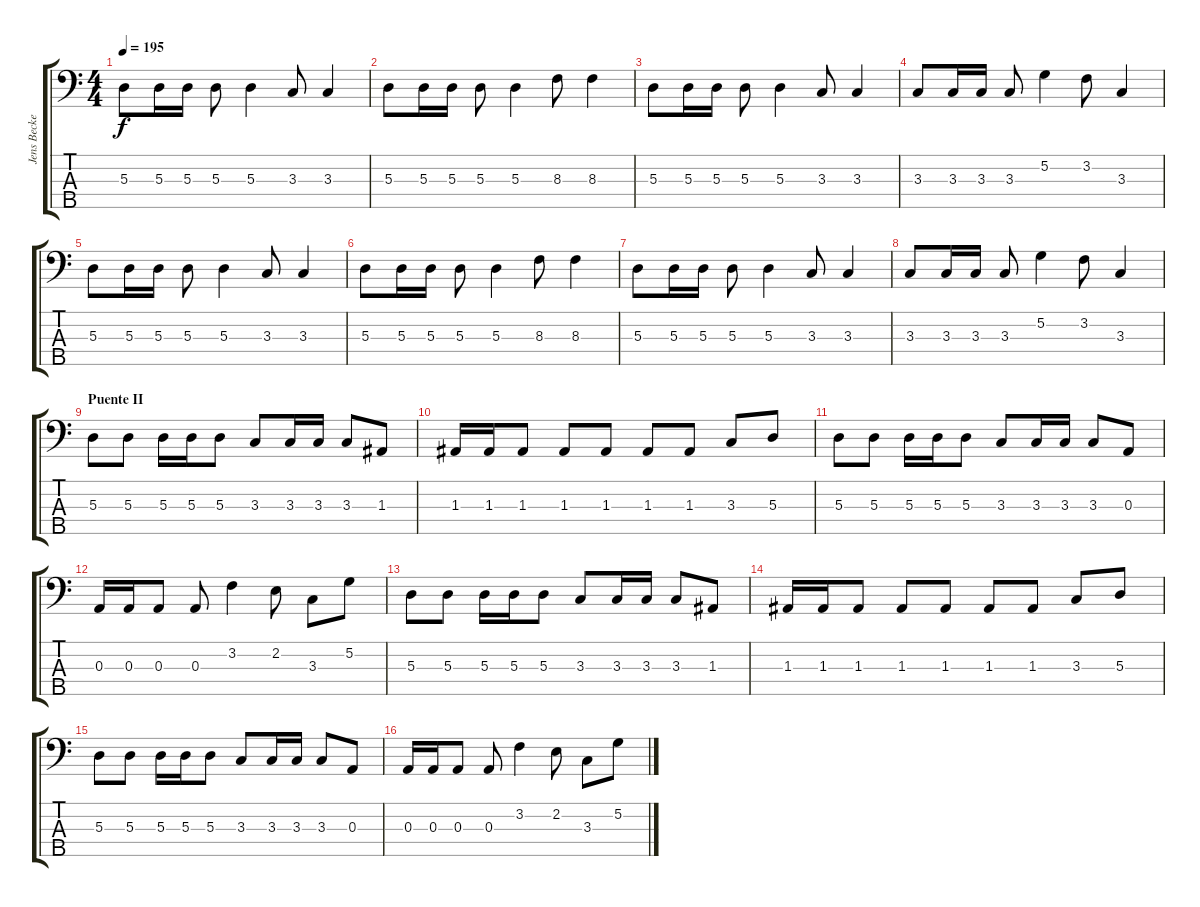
\track ("Jens Becker (Bajo)" "Jens Becke") {instrument electricbasspick}
\staff {score tabs}
\tuning (G2 D2 A1 E1 B0) {hide}
\ts (4 4)
\tempo 195
\clef f4
\ks c
5.3.8{dy f} 5.3.16 5.3.16 5.3.8 5.3.4 3.3.8 3.3.4 |
5.3.8 5.3.16 5.3.16 5.3.8 5.3.4 8.3.8 8.3.4 |
5.3.8 5.3.16 5.3.16 5.3.8 5.3.4 3.3.8 3.3.4 |
3.3.8 3.3.16 3.3.16 3.3.8 5.2.4 3.2.8 3.3.4 |
5.3.8 5.3.16 5.3.16 5.3.8 5.3.4 3.3.8 3.3.4 |
5.3.8 5.3.16 5.3.16 5.3.8 5.3.4 8.3.8 8.3.4 |
5.3.8 5.3.16 5.3.16 5.3.8 5.3.4 3.3.8 3.3.4 |
3.3.8 3.3.16 3.3.16 3.3.8 5.2.4 3.2.8 3.3.4 |
\section ("" "Puente II")
5.3.8 5.3.8 5.3.16 5.3.16 5.3.8 3.3.8 3.3.16 3.3.16 3.3.8 1.3.8 |
1.3.16 1.3.16 1.3.8 1.3.8 1.3.8 1.3.8 1.3.8 3.3.8 5.3.8 |
5.3.8 5.3.8 5.3.16 5.3.16 5.3.8 3.3.8 3.3.16 3.3.16 3.3.8 0.3.8 |
0.3.16 0.3.16 0.3.8 0.3.8 3.2.4 2.2.8 3.3.8 5.2.8 |
5.3.8 5.3.8 5.3.16 5.3.16 5.3.8 3.3.8 3.3.16 3.3.16 3.3.8 1.3.8 |
1.3.16 1.3.16 1.3.8 1.3.8 1.3.8 1.3.8 1.3.8 3.3.8 5.3.8 |
5.3.8 5.3.8 5.3.16 5.3.16 5.3.8 3.3.8 3.3.16 3.3.16 3.3.8 0.3.8 |
0.3.16 0.3.16 0.3.8 0.3.8 3.2.4 2.2.8 3.3.8 5.2.8
